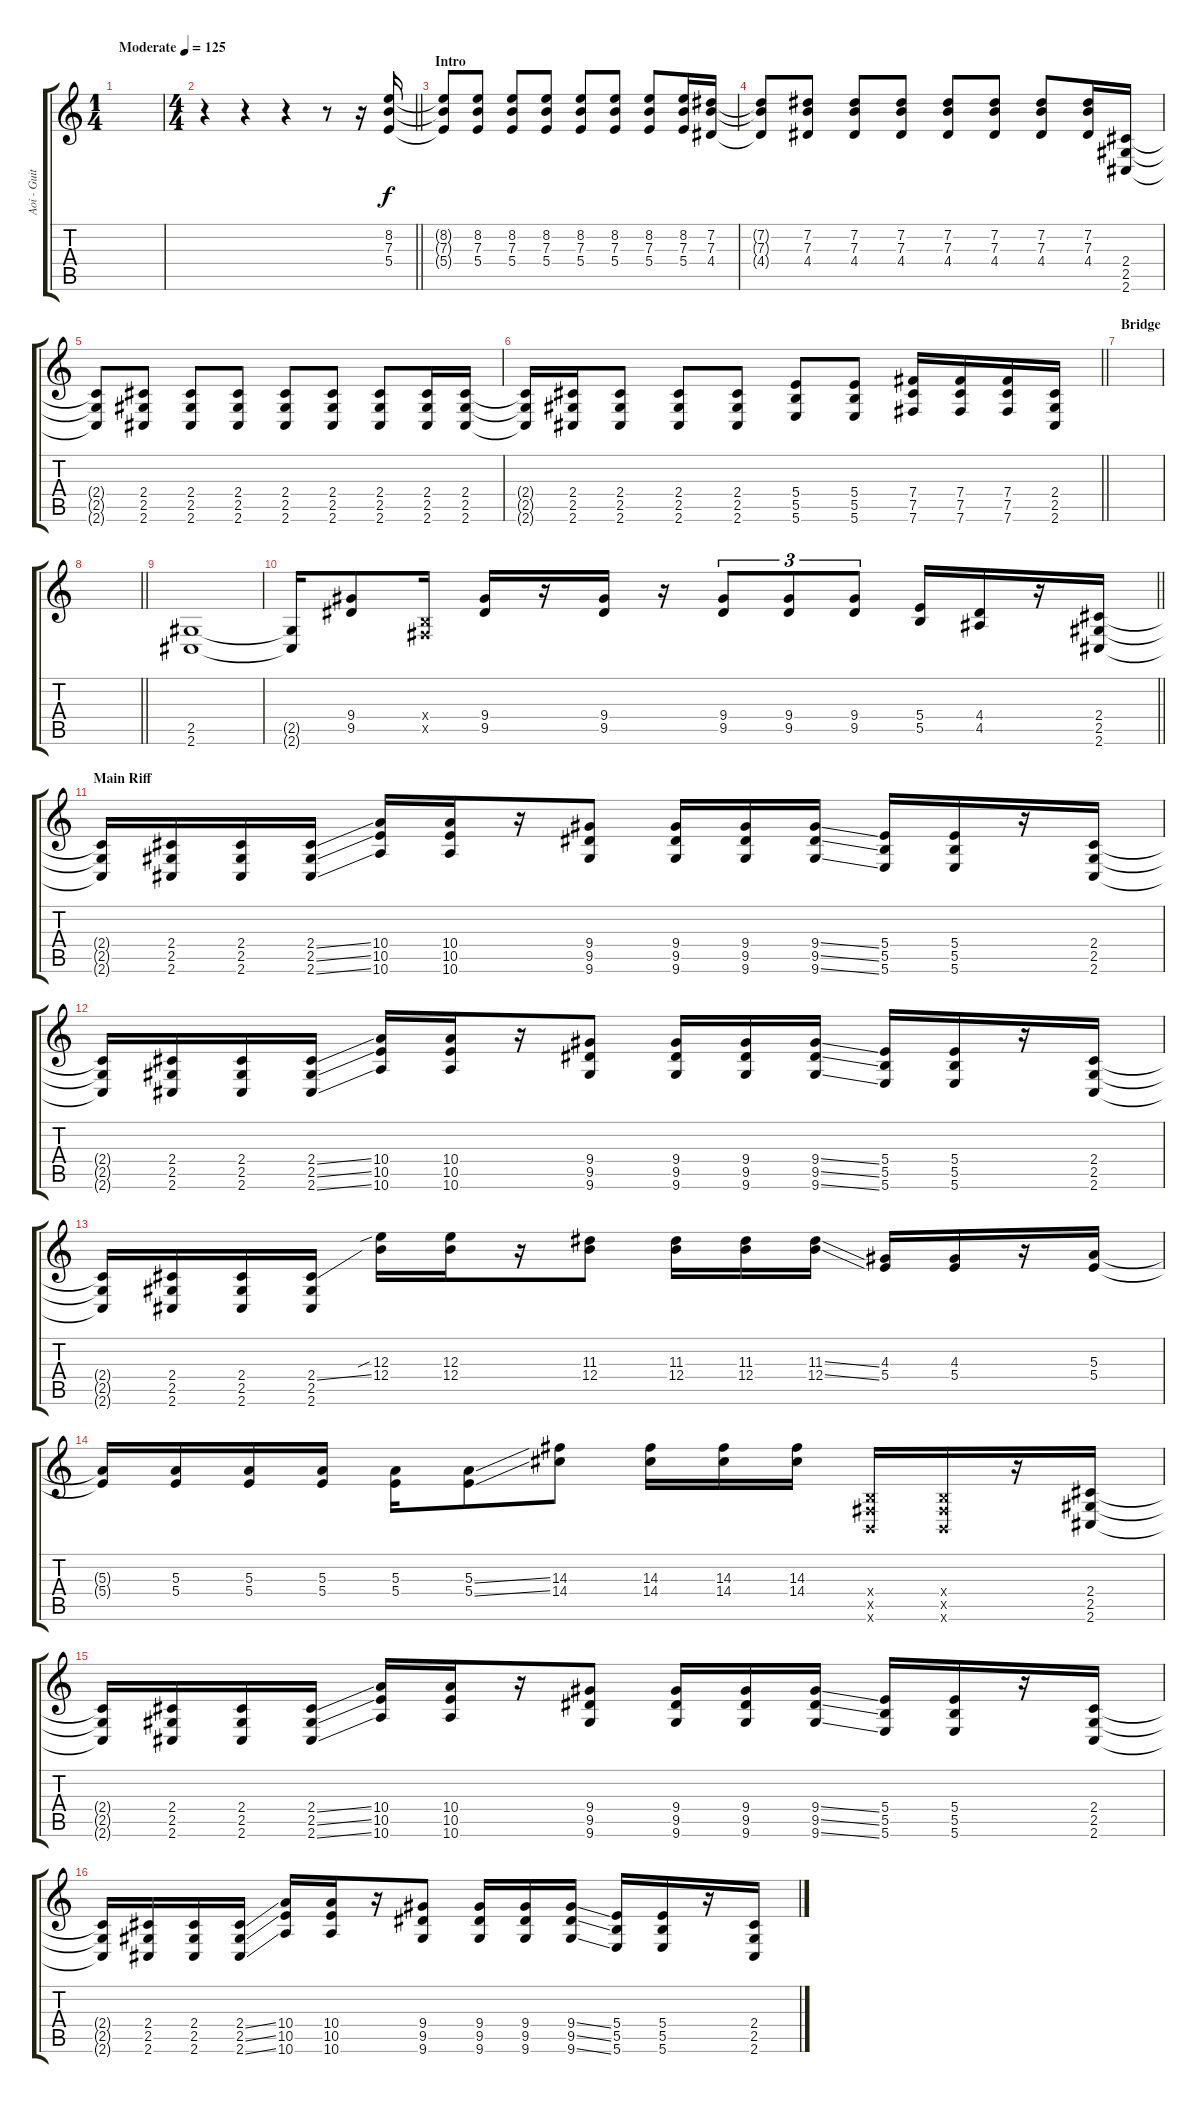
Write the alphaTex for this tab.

\track ("Aoi - Guitar 2" "Aoi - Guit") {instrument overdrivenguitar}
\staff {score tabs}
\tuning (Db4 Ab3 E3 B2 Gb2 B1) {hide}
\ts (1 4)
\tempo (125 "Moderate")
\clef g2
\ks c
|
\ts (4 4)
\barLineRight lightlight
r.4 r.4 r.4 r.8 r.16 (8.2 7.3 5.4).16 |
\section ("" "Intro")
(8.2{t} 7.3{t} 5.4{t}).8 (8.2 7.3 5.4).8 (8.2 7.3 5.4).8 (8.2 7.3 5.4).8 (8.2 7.3 5.4).8 (8.2 7.3 5.4).8 (8.2 7.3 5.4).8 (8.2 7.3 5.4).16 (7.2 7.3 4.4).16 |
(7.2{t} 7.3{t} 4.4{t}).8 (7.2 7.3 4.4).8 (7.2 7.3 4.4).8 (7.2 7.3 4.4).8 (7.2 7.3 4.4).8 (7.2 7.3 4.4).8 (7.2 7.3 4.4).8 (7.2 7.3 4.4).16 (2.4 2.5 2.6).16 |
(2.4{t} 2.5{t} 2.6{t}).8 (2.4 2.5 2.6).8 (2.4 2.5 2.6).8 (2.4 2.5 2.6).8 (2.4 2.5 2.6).8 (2.4 2.5 2.6).8 (2.4 2.5 2.6).8 (2.4 2.5 2.6).16 (2.4 2.5 2.6).16 |
\barLineRight lightlight
(2.4{t} 2.5{t} 2.6{t}).16 (2.4 2.5 2.6).16 (2.4 2.5 2.6).8 (2.4 2.5 2.6).8 (2.4 2.5 2.6).8 (5.4 5.5 5.6).8 (5.4 5.5 5.6).8 (7.4 7.5 7.6).16 (7.4 7.5 7.6).16 (7.4 7.5 7.6).16 (2.4 2.5 2.6).16 |
\section ("" "Bridge")
|
\barLineRight lightlight
|
(2.5 2.6).1{instrument distortionguitar} |
\barLineRight lightlight
(2.5{t} 2.6{t}).16 (9.4 9.5).8 (0.4{x} 0.5{x}).16 (9.4 9.5).16 r.16 (9.4 9.5).16 r.16 (9.4 9.5).8{tu (3 2)} (9.4 9.5).8{tu (3 2)} (9.4 9.5).8{tu (3 2)} (5.4 5.5).16 (4.4 4.5).16 r.16 (2.4 2.5 2.6).16 |
\section ("" "Main Riff")
(2.4{t} 2.5{t} 2.6{t}).16 (2.4 2.5 2.6).16 (2.4 2.5 2.6).16 (2.4{ss} 2.5{ss} 2.6{ss}).16 (10.4 10.5 10.6).16 (10.4 10.5 10.6).16 r.16 (9.4 9.5 9.6).8 (9.4 9.5 9.6).16 (9.4 9.5 9.6).16 (9.4{ss} 9.5{ss} 9.6{ss}).16 (5.4 5.5 5.6).16 (5.4 5.5 5.6).16 r.16 (2.4 2.5 2.6).16 |
(2.4{t} 2.5{t} 2.6{t}).16 (2.4 2.5 2.6).16 (2.4 2.5 2.6).16 (2.4{ss} 2.5{ss} 2.6{ss}).16 (10.4 10.5 10.6).16 (10.4 10.5 10.6).16 r.16 (9.4 9.5 9.6).8 (9.4 9.5 9.6).16 (9.4 9.5 9.6).16 (9.4{ss} 9.5{ss} 9.6{ss}).16 (5.4 5.5 5.6).16 (5.4 5.5 5.6).16 r.16 (2.4 2.5 2.6).16 |
(2.4{t} 2.5{t} 2.6{t}).16 (2.4 2.5 2.6).16 (2.4 2.5 2.6).16 (2.4{ss} 2.5 2.6).16 (12.3{sib} 12.4).16 (12.3 12.4).16 r.16 (11.3 12.4).8 (11.3 12.4).16 (11.3 12.4).16 (11.3{ss} 12.4{ss}).16 (4.3 5.4).16 (4.3 5.4).16 r.16 (5.3 5.4).16 |
(5.3{t} 5.4{t}).16 (5.3 5.4).16 (5.3 5.4).16 (5.3 5.4).16 (5.3 5.4).16 (5.3{ss} 5.4{ss}).8 (14.3 14.4).8 (14.3 14.4).16 (14.3 14.4).16 (14.3 14.4).16 (0.4{x} 0.5{x} 0.6{x}).16 (0.4{x} 0.5{x} 0.6{x}).16 r.16 (2.4 2.5 2.6).16 |
(2.4{t} 2.5{t} 2.6{t}).16 (2.4 2.5 2.6).16 (2.4 2.5 2.6).16 (2.4{ss} 2.5{ss} 2.6{ss}).16 (10.4 10.5 10.6).16 (10.4 10.5 10.6).16 r.16 (9.4 9.5 9.6).8 (9.4 9.5 9.6).16 (9.4 9.5 9.6).16 (9.4{ss} 9.5{ss} 9.6{ss}).16 (5.4 5.5 5.6).16 (5.4 5.5 5.6).16 r.16 (2.4 2.5 2.6).16 |
(2.4{t} 2.5{t} 2.6{t}).16 (2.4 2.5 2.6).16 (2.4 2.5 2.6).16 (2.4{ss} 2.5{ss} 2.6{ss}).16 (10.4 10.5 10.6).16 (10.4 10.5 10.6).16 r.16 (9.4 9.5 9.6).8 (9.4 9.5 9.6).16 (9.4 9.5 9.6).16 (9.4{ss} 9.5{ss} 9.6{ss}).16 (5.4 5.5 5.6).16 (5.4 5.5 5.6).16 r.16 (2.4 2.5 2.6).16
